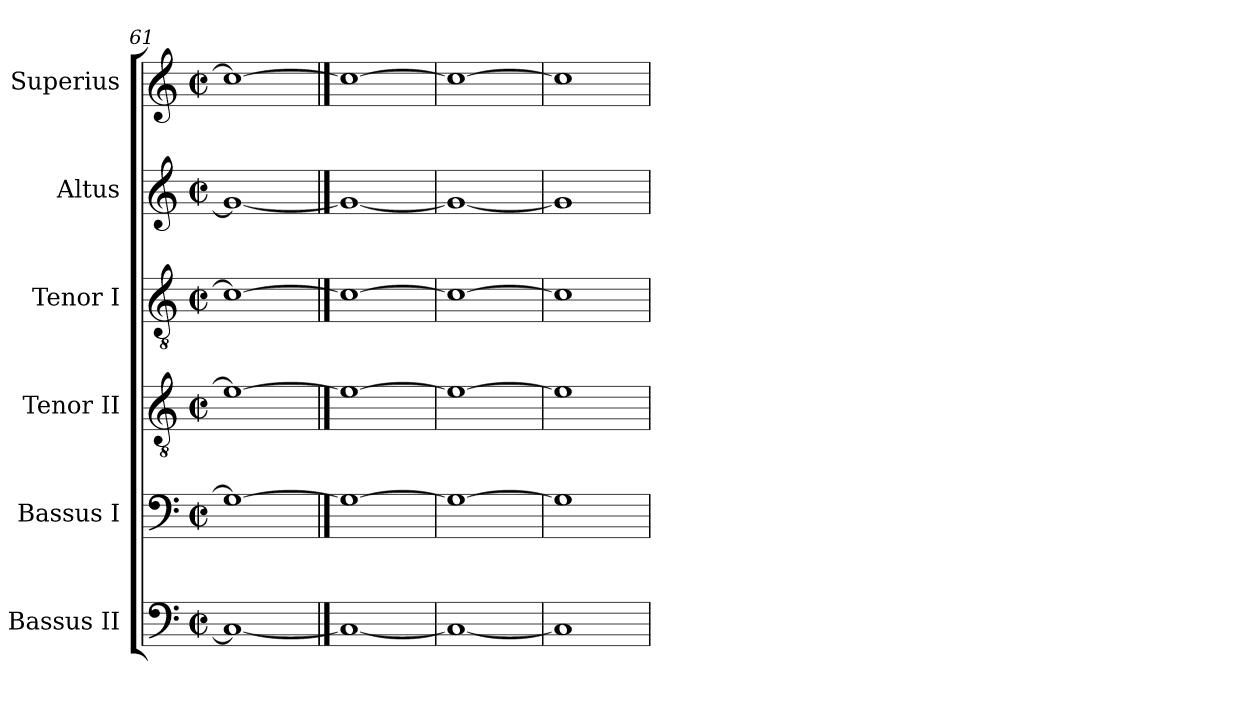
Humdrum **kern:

**kern	**kern	**kern	**kern	**kern	**kern
*part6	*part5	*part4	*part3	*part2	*part1
*staff6	*staff5	*staff4	*staff3	*staff2	*staff1
*I"Bassus II	*I"Bassus I	*I"Tenor II	*I"Tenor I	*I"Altus	*I"Superius
*I'B.	*I'B.	*I'T.	*I'T.	*I'A.	*I'S.
*clefF4	*clefF4	*clefGv2	*clefGv2	*clefG2	*clefG2
*	*	*ITrd7c12	*ITrd7c12	*	*
*k[]	*k[]	*k[]	*k[]	*k[]	*k[]
*C:	*C:	*C:	*C:	*C:	*C:
*M2/2	*M2/2	*M2/2	*M2/2	*M2/2	*M2/2
*met(c|)	*met(c|)	*met(c|)	*met(c|)	*met(c|)	*met(c|)
=61	=61	=61	=61	=61	=61
1Ci_<	1Gi_>	1Ei_>	1Ci_>	1gi_<	1cci_>
==62	==62	==62	==62	==62	==62
1Ci_	1Gi_	1Ei_	1Ci_	1gi_	1cci_
=63	=63	=63	=63	=63	=63
1Ci_	1Gi_	1Ei_	1Ci_	1gi_	1cci_
=64	=64	=64	=64	=64	=64
1Ci]	1Gi]	1Ei]	1Ci]	1gi]	1cci]
=	=	=	=	=	=
*-	*-	*-	*-	*-	*-
